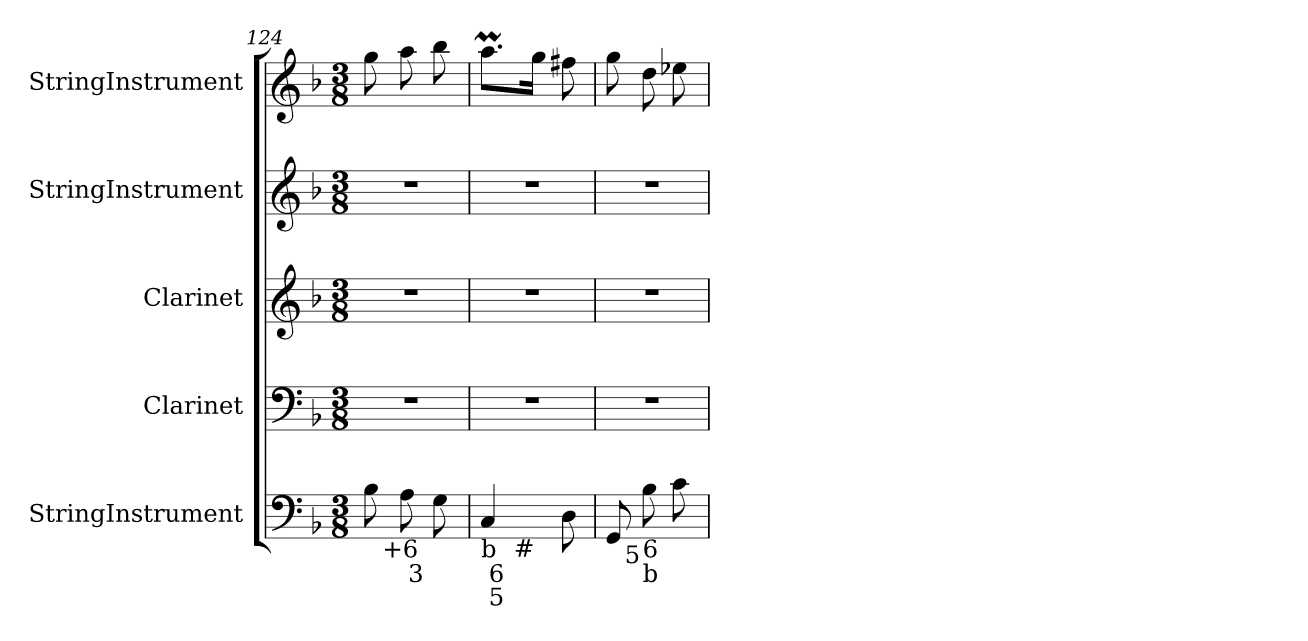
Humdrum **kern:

**kern	**kern	**kern	**kern	**kern
*part5	*part4	*part3	*part2	*part1
*staff5	*staff4	*staff3	*staff2	*staff1
*I"StringInstrument	*I"Clarinet	*I"Clarinet	*I"StringInstrument	*I"StringInstrument
*I'Str	*I'Cl	*I'Cl	*I'Str	*I'Str
*clefF4	*clefF4	*clefG2	*clefG2	*clefG2
*	*ITrd1c2	*ITrd1c2	*	*
*k[b-]	*k[b-e-a-]	*k[b-e-a-]	*k[b-]	*k[b-]
*F:	*E-:	*E-:	*F:	*F:
*M3/8	*M3/8	*M3/8	*M3/8	*M3/8
=124	=124	=124	=124	=124
!LO:TX:b:t=6	!	!	!	!
*^	*	*	*	*
*	*^	*	*	*	*
8B-\	16ryy	8ryy	4.r	4.r	4.r	8gg\
!	!LO:TX:b:t=+6	!	!	!	!	!
.	4ryy	.	.	.	.	.
8A\	.	64ryy	.	.	.	8aa\
!	!	!LO:TX:b:t=3	!	!	!	!
.	.	8...ryy	.	.	.	.
8G\	.	.	.	.	.	8bb-\
.	16ryy	.	.	.	.	.
=125	=125	=125	=125	=125	=125	=125
!LO:TX:b:t=b	!	!	!	!	!	!
4C/	64ryy	8ryy	4.r	4.r	4.r	8.aam\L
!	!LO:TX:b:t=6\n5	!	!	!	!	!
.	4ryy	.	.	.	.	.
!	!	!LO:TX:b:t=#	!	!	!	!
.	.	4ryy	.	.	.	.
.	.	.	.	.	.	16gg\Jk
8D\	.	.	.	.	.	8ff#X\
.	16..ryy	.	.	.	.	.
*	*v	*v	*	*	*	*
=126	=126	=126	=126	=126	=126
8GG/	16ryy	4.r	4.r	4.r	8gg\
!	!LO:TX:b:t=5	!	!	!	!
.	4ryy	.	.	.	.
!LO:TX:b:t=6	!	!	!	!	!
!LO:TX:b:t=b	!	!	!	!	!
8B-\	.	.	.	.	8dd\
8c\	.	.	.	.	8ee-X\
.	16ryy	.	.	.	.
*v	*v	*	*	*	*
=	=	=	=	=
*-	*-	*-	*-	*-
